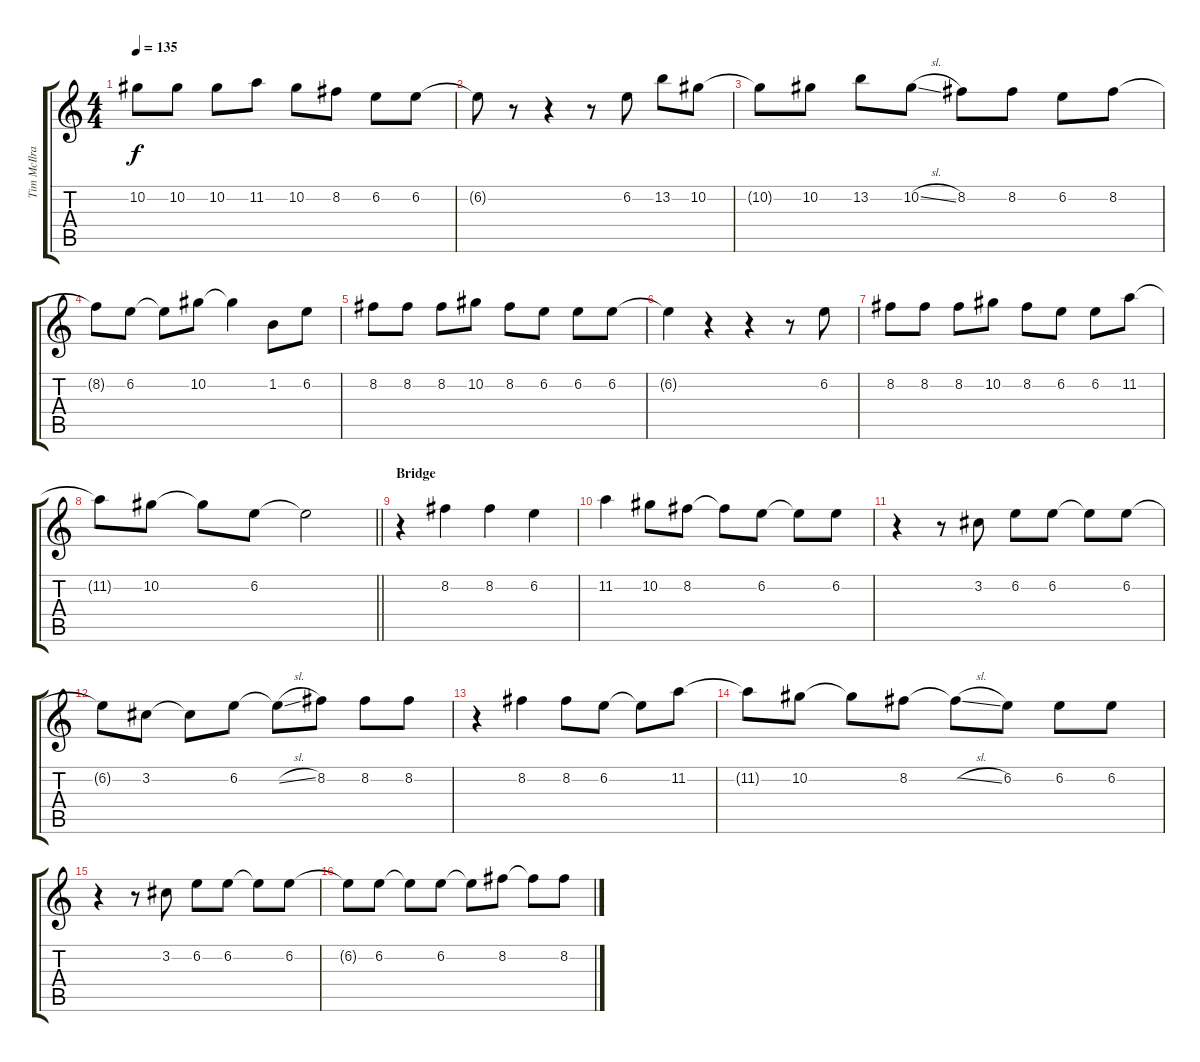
\track ("Tim McIlrath - Vocals" "Tim McIlra") {instrument distortionguitar}
\staff {score tabs}
\tuning (Eb4 Bb3 Gb3 Db3 Ab2 Eb2) {hide}
\ts (4 4)
\tempo 135
\clef g2
\ks c
10.2{t}.8{dy f} 10.2.8 10.2.8 11.2.8 10.2.8 8.2.8 6.2.8 6.2.8 |
6.2{t}.8 r.8 r.4 r.8 6.2.8 13.2.8 10.2.8 |
10.2{t}.8 10.2.8 13.2.8 10.2{sl}.8 8.2.8 8.2.8 6.2.8 8.2.8 |
8.2{t}.8 6.2.8 6.2{t}.8 10.2.8 10.2{t}.4 1.2.8 6.2.8 |
8.2.8 8.2.8 8.2.8 10.2.8 8.2.8 6.2.8 6.2.8 6.2.8 |
6.2{t}.4 r.4 r.4 r.8 6.2.8 |
8.2.8 8.2.8 8.2.8 10.2.8 8.2.8 6.2.8 6.2.8 11.2.8 |
\barLineRight lightlight
11.2{t}.8 10.2.8 10.2{t}.8 6.2.8 6.2{t}.2 |
\section ("" "Bridge")
r.4 8.2.4 8.2.4 6.2.4 |
11.2.4 10.2.8 8.2.8 8.2{t}.8 6.2.8 6.2{t}.8 6.2.8 |
r.4 r.8 3.2.8 6.2.8 6.2.8 6.2{t}.8 6.2.8 |
6.2{t}.8 3.2.8 3.2{t}.8 6.2.8 6.2{sl t}.8 8.2.8 8.2.8 8.2.8 |
r.4 8.2.4 8.2.8 6.2.8 6.2{t}.8 11.2.8 |
11.2{t}.8 10.2.8 10.2{t}.8 8.2.8 8.2{sl t}.8 6.2.8 6.2.8 6.2.8 |
r.4 r.8 3.2.8 6.2.8 6.2.8 6.2{t}.8 6.2.8 |
6.2{t}.8 6.2.8 6.2{t}.8 6.2.8 6.2{t}.8 8.2.8 8.2{t}.8 8.2.8
